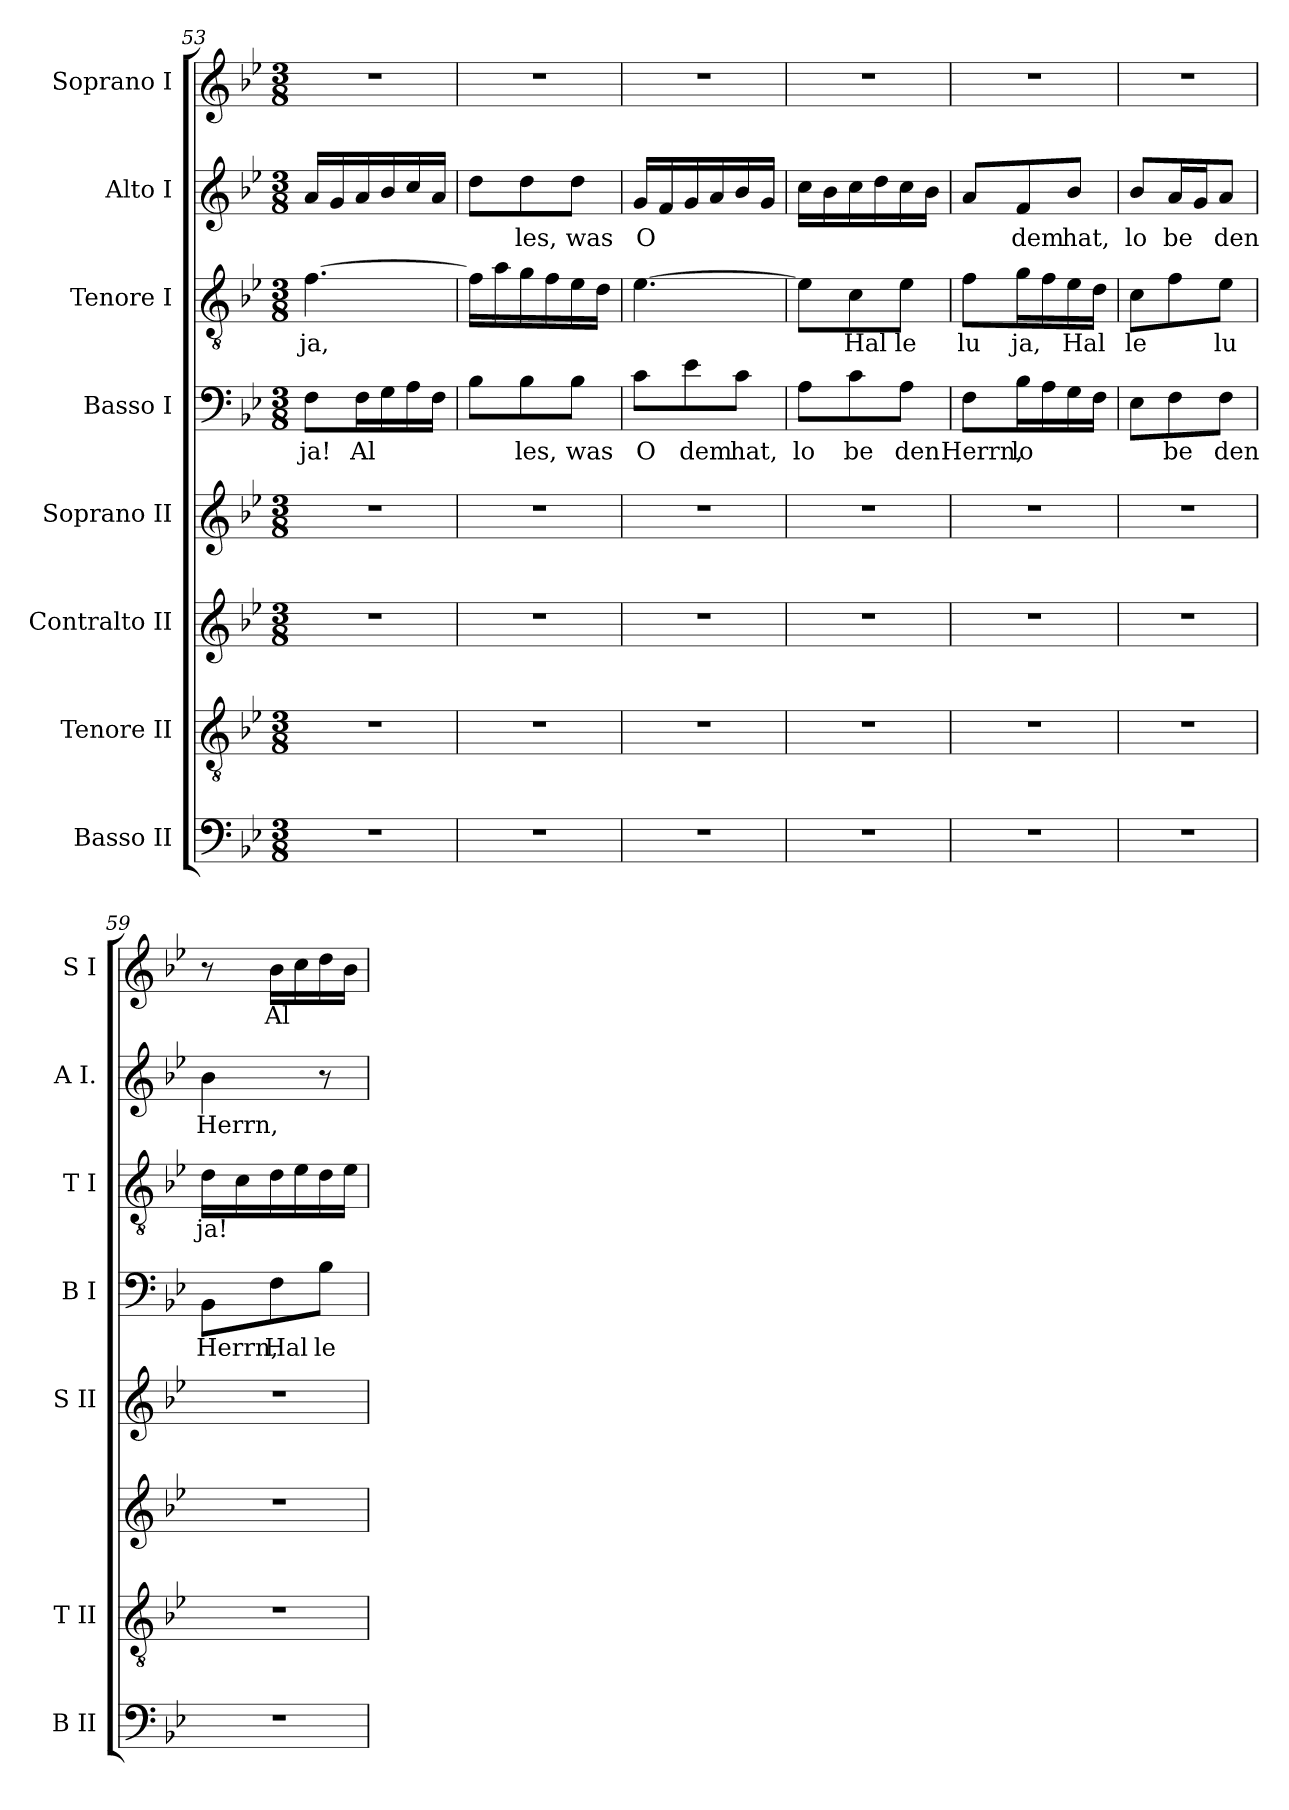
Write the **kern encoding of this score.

**kern	**kern	**kern	**kern	**kern	**text	**kern	**text	**kern	**text	**kern	**text
*part8	*part7	*part6	*part5	*part4	*part4	*part3	*part3	*part2	*part2	*part1	*part1
*staff8	*staff7	*staff6	*staff5	*staff4	*staff4	*staff3	*staff3	*staff2	*staff2	*staff1	*staff1
*I"Basso II	*I"Tenore II	*I"Contralto II	*I"Soprano II	*I"Basso I	*	*I"Tenore I	*	*I"Alto I	*	*I"Soprano I	*
*I'B II	*I'T II	*	*I'S II	*I'B I	*	*I'T I	*	*I'A I.	*	*I'S I	*
*clefF4	*clefGv2	*clefG2	*clefG2	*clefF4	*	*clefGv2	*	*clefG2	*	*clefG2	*
*k[b-e-]	*k[b-e-]	*k[b-e-]	*k[b-e-]	*k[b-e-]	*	*k[b-e-]	*	*k[b-e-]	*	*k[b-e-]	*
*M3/8	*M3/8	*M3/8	*M3/8	*M3/8	*	*M3/8	*	*M3/8	*	*M3/8	*
=53	=53	=53	=53	=53	=53	=53	=53	=53	=53	=53	=53
!	!	!	!	!	!LO:LY:b	!	!LO:LY:b	!	!	!	!
4.r	4.r	4.r	4.r	8F\L	ja!	[4.f\	ja,	16a/LL	.	4.r	.
.	.	.	.	.	.	.	.	16g/	.	.	.
!	!	!	!	!	!LO:LY:b	!	!	!	!	!	!
.	.	.	.	16F\L	Al	.	.	16a/	.	.	.
.	.	.	.	16G\	.	.	.	16b-/	.	.	.
.	.	.	.	16A\	.	.	.	16cc/	.	.	.
.	.	.	.	16F\JJ	.	.	.	16a/JJ	.	.	.
=54	=54	=54	=54	=54	=54	=54	=54	=54	=54	=54	=54
4.r	4.r	4.r	4.r	8B-\L	.	16f\LL]	.	8dd\L	.	4.r	.
.	.	.	.	.	.	16a\	.	.	.	.	.
!	!	!	!	!	!LO:LY:b	!	!	!	!LO:LY:b	!	!
.	.	.	.	8B-\	les,	16g\	.	8dd\	les,	.	.
.	.	.	.	.	.	16f\	.	.	.	.	.
!	!	!	!	!	!LO:LY:b	!	!	!	!LO:LY:b	!	!
.	.	.	.	8B-\J	was	16e-\	.	8dd\J	was	.	.
.	.	.	.	.	.	16d\JJ	.	.	.	.	.
=55	=55	=55	=55	=55	=55	=55	=55	=55	=55	=55	=55
!	!	!	!	!	!LO:LY:b	!	!	!	!LO:LY:b	!	!
4.r	4.r	4.r	4.r	8c\L	O	[4.e-\	.	16g/LL	O	4.r	.
.	.	.	.	.	.	.	.	16f/	.	.	.
!	!	!	!	!	!LO:LY:b	!	!	!	!	!	!
.	.	.	.	8e-\	dem	.	.	16g/	.	.	.
.	.	.	.	.	.	.	.	16a/	.	.	.
!	!	!	!	!	!LO:LY:b	!	!	!	!	!	!
.	.	.	.	8c\J	hat,	.	.	16b-/	.	.	.
.	.	.	.	.	.	.	.	16g/JJ	.	.	.
=56	=56	=56	=56	=56	=56	=56	=56	=56	=56	=56	=56
!	!	!	!	!	!LO:LY:b	!	!	!	!	!	!
4.r	4.r	4.r	4.r	8A\L	lo	8e-\L]	.	16cc\LL	.	4.r	.
.	.	.	.	.	.	.	.	16b-\	.	.	.
!	!	!	!	!	!LO:LY:b	!	!LO:LY:b	!	!	!	!
.	.	.	.	8c\	be	8c\	Hal	16cc\	.	.	.
.	.	.	.	.	.	.	.	16dd\	.	.	.
!	!	!	!	!	!LO:LY:b	!	!LO:LY:b	!	!	!	!
.	.	.	.	8A\J	den	8e-\J	le	16cc\	.	.	.
.	.	.	.	.	.	.	.	16b-\JJ	.	.	.
!!LO:PB:g=z
=57	=57	=57	=57	=57	=57	=57	=57	=57	=57	=57	=57
!	!	!	!	!	!LO:LY:b	!	!LO:LY:b	!	!	!	!
4.r	4.r	4.r	4.r	8F\L	Herrn,	8f\L	lu	8a/L	.	4.r	.
!	!	!	!	!	!LO:LY:b	!	!LO:LY:b	!	!LO:LY:b	!	!
.	.	.	.	16B-\L	lo	16g\L	ja,	8f/	dem	.	.
.	.	.	.	16A\	.	16f\	.	.	.	.	.
!	!	!	!	!	!	!	!LO:LY:b	!	!LO:LY:b	!	!
.	.	.	.	16G\	.	16e-\	Hal	8b-/J	hat,	.	.
.	.	.	.	16F\JJ	.	16d\JJ	.	.	.	.	.
=58	=58	=58	=58	=58	=58	=58	=58	=58	=58	=58	=58
!	!	!	!	!	!	!	!LO:LY:b	!	!LO:LY:b	!	!
4.r	4.r	4.r	4.r	8E-\L	.	8c\L	le	8b-/L	lo	4.r	.
!	!	!	!	!	!LO:LY:b	!	!	!	!LO:LY:b	!	!
.	.	.	.	8F\	be	8f\	.	16a/L	be	.	.
.	.	.	.	.	.	.	.	16g/J	.	.	.
!	!	!	!	!	!LO:LY:b	!	!LO:LY:b	!	!LO:LY:b	!	!
.	.	.	.	8F\J	den	8e-\J	lu	8a/J	den	.	.
=59	=59	=59	=59	=59	=59	=59	=59	=59	=59	=59	=59
!	!	!	!	!	!LO:LY:b	!	!LO:LY:b	!	!LO:LY:b	!	!
4.r	4.r	4.r	4.r	8BB-\L	Herrn,	16d\LL	ja!	4b-\	Herrn,	8r	.
.	.	.	.	.	.	16c\	.	.	.	.	.
!	!	!	!	!	!LO:LY:b	!	!	!	!	!	!LO:LY:b
.	.	.	.	8F\	Hal	16d\	.	.	.	16b-\LL	Al
.	.	.	.	.	.	16e-\	.	.	.	16cc\	.
!	!	!	!	!	!LO:LY:b	!	!	!	!	!	!
.	.	.	.	8B-\J	le	16d\	.	8r	.	16dd\	.
.	.	.	.	.	.	16e-\JJ	.	.	.	16b-\JJ	.
=	=	=	=	=	=	=	=	=	=	=	=
*-	*-	*-	*-	*-	*-	*-	*-	*-	*-	*-	*-
